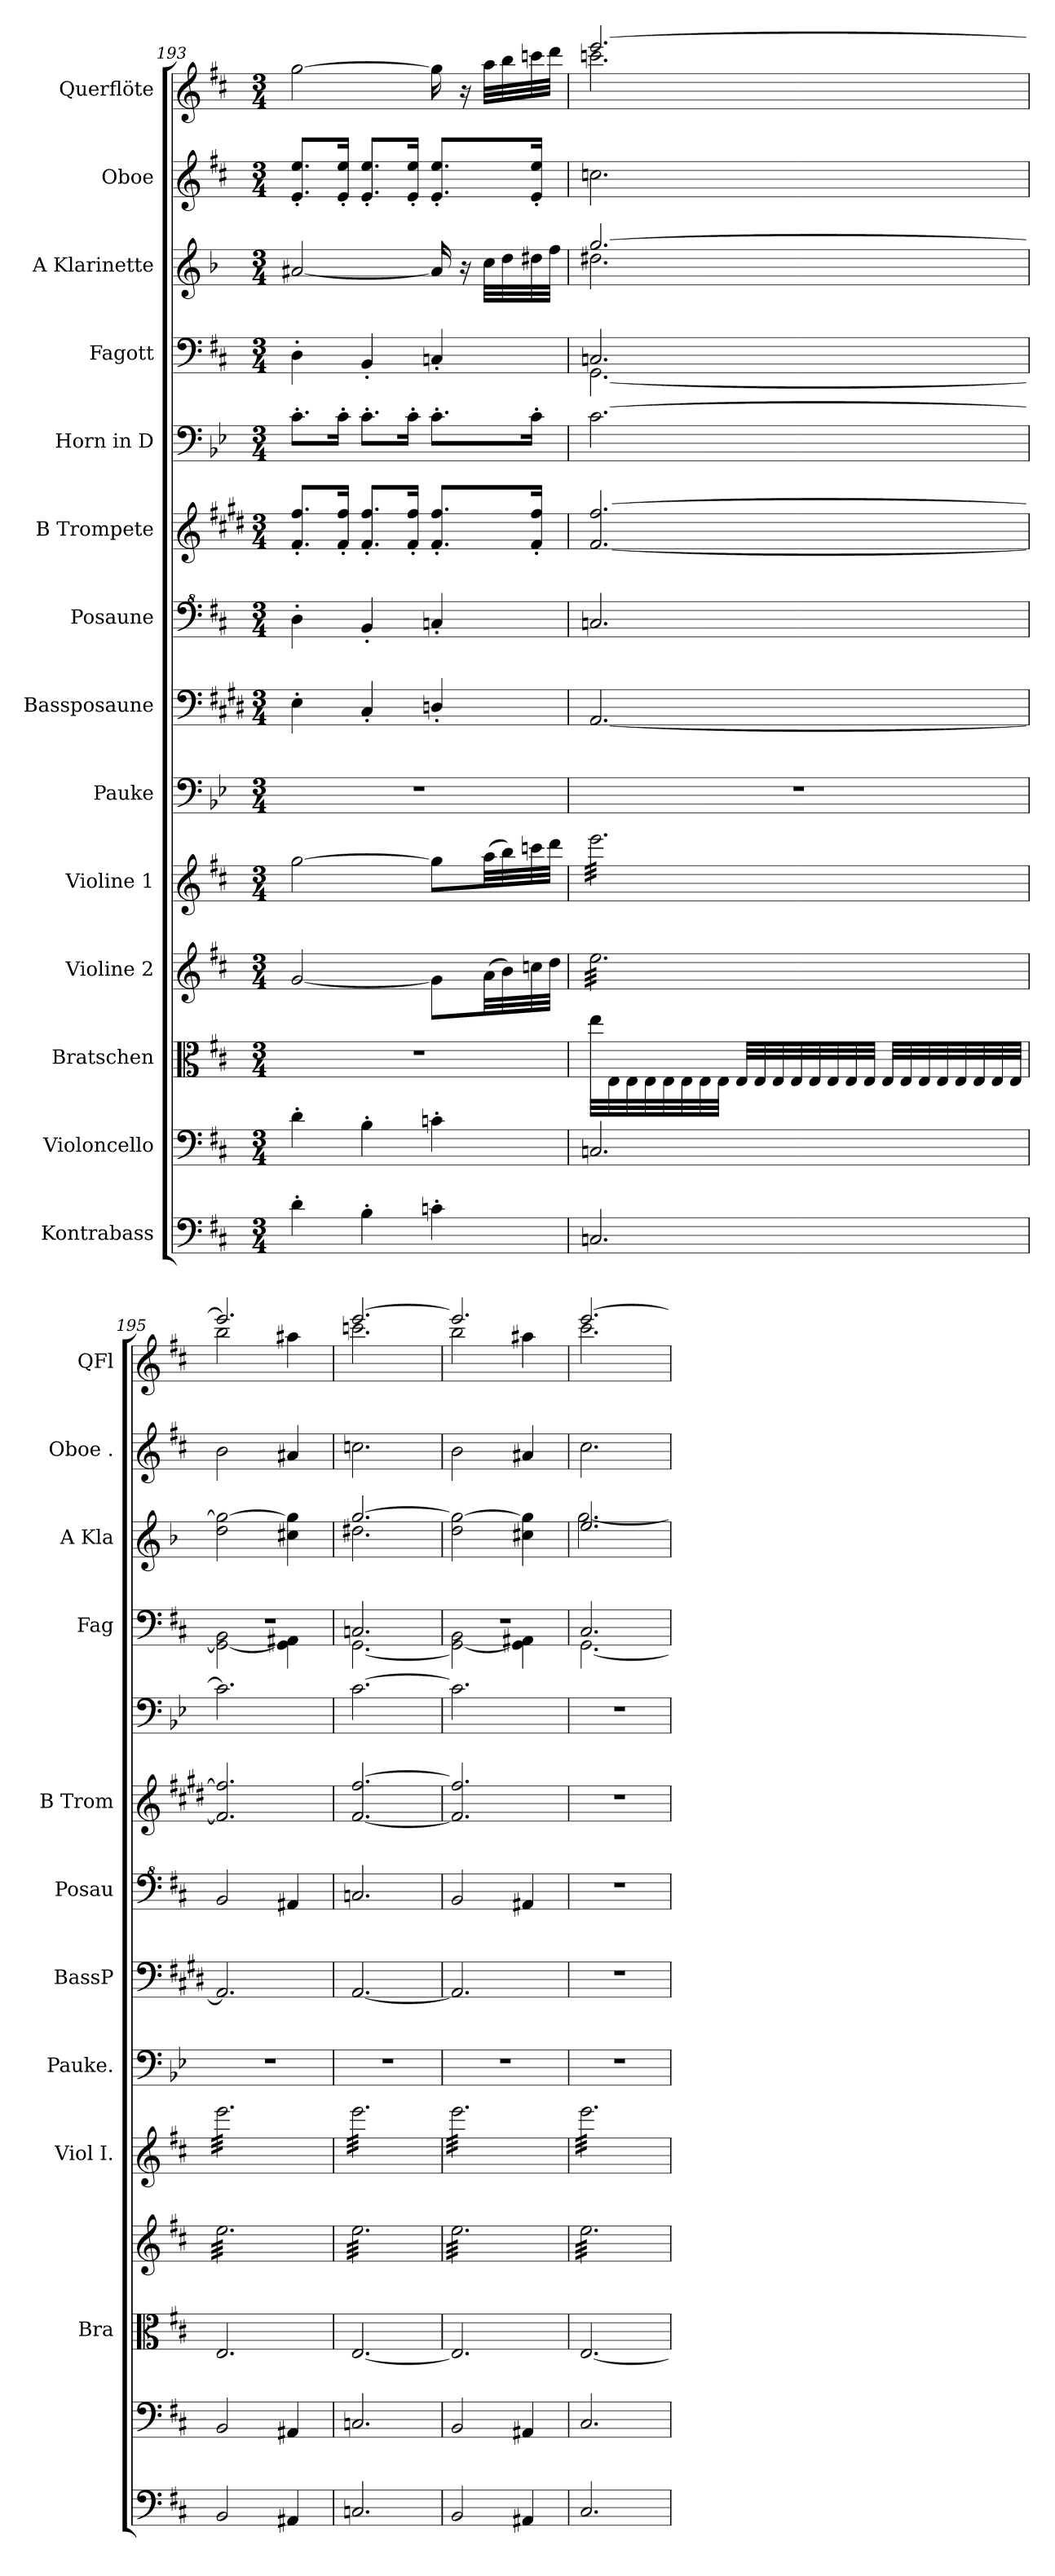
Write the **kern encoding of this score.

**kern	**kern	**kern	**kern	**kern	**kern	**kern	**kern	**kern	**kern	**kern	**kern	**kern	**kern
*part14	*part13	*part12	*part11	*part10	*part9	*part8	*part7	*part6	*part5	*part4	*part3	*part2	*part1
*staff14	*staff13	*staff12	*staff11	*staff10	*staff9	*staff8	*staff7	*staff6	*staff5	*staff4	*staff3	*staff2	*staff1
*I"Kontrabass	*I"Violoncello	*I"Bratschen	*I"Violine 2	*I"Violine 1	*I"Pauke	*I"Bassposaune	*I"Posaune	*I"B Trompete	*I"Horn in D	*I"Fagott	*I"A Klarinette	*I"Oboe	*I"Querflöte
*	*	*I'Bra	*	*I'Viol I.	*I'Pauke.	*I'BassP	*I'Posau	*I'B Trom	*	*I'Fag	*I'A Kla	*I'Oboe .	*I'QFl
*clefF4	*clefF4	*clefC3	*clefG2	*clefG2	*clefF4	*clefF4	*clefF^4	*clefG2	*clefF4	*clefF4	*clefG2	*clefG2	*clefG2
*ITrd7c12	*	*	*	*	*ITrd-2c-4	*ITrd1c2	*	*ITrd1c2	*ITrd-2c-4	*	*ITrd2c3	*	*
*k[f#c#]	*k[f#c#]	*k[f#c#]	*k[f#c#]	*k[f#c#]	*k[f#c#]	*k[f#c#]	*k[f#c#]	*k[f#c#]	*k[f#c#]	*k[f#c#]	*k[f#c#]	*k[f#c#]	*k[f#c#]
*M3/4	*M3/4	*M3/4	*M3/4	*M3/4	*M3/4	*M3/4	*M3/4	*M3/4	*M3/4	*M3/4	*M3/4	*M3/4	*M3/4
=193	=193	=193	=193	=193	=193	=193	=193	=193	=193	=193	=193	=193	=193
4D'\	4d'\	2.r	[2g/	[2gg\	2.r	4D'\	4d'\	8.e/' 8.ee/'L	8.e'\L	4D'\	[2f##X/	8.e/' 8.ee/'L	[2gg\
.	.	.	.	.	.	.	.	16e/' 16ee/'Jk	16e'\Jk	.	.	16e/' 16ee/'Jk	.
4BB'\	4B'\	.	.	.	.	4BB'/	4B'/	8.e/' 8.ee/'L	8.e'\L	4BB'/	.	8.e/' 8.ee/'L	.
.	.	.	.	.	.	.	.	16e/' 16ee/'Jk	16e'\Jk	.	.	16e/' 16ee/'Jk	.
4Cn'\	4cn'\	.	8g\L]	8gg\L]	.	4Cn'/	4cn'/	8.e/' 8.ee/'L	8.e'\L	4Cn'/	16f##/]	8.e/' 8.ee/'L	16gg\]
.	.	.	.	.	.	.	.	.	.	.	16r	.	16r
.	.	.	(>32a\LL	(>32aa\LL	.	.	.	.	.	.	32a\LLL	.	32aa\LLL
.	.	.	32b\)	32bb\)	.	.	.	.	.	.	32b\	.	32bb\
.	.	.	32ccn\	32cccn\	.	.	.	16e/' 16ee/'Jk	16e'\Jk	.	32b#X\	16e/' 16ee/'Jk	32cccn\
.	.	.	32dd\JJJ	32ddd\JJJ	.	.	.	.	.	.	32dd\JJJ	.	32ddd\JJJ
=194	=194	=194	=194	=194	=194	=194	=194	=194	=194	=194	=194	=194	=194
*	*	*	*	*	*	*	*	*	*	*^	*^	*	*^
*	*	*	*tremolo	*	*	*	*	*	*	*	*	*	*	*	*	*
*	*	*	*	*tremolo	*	*	*	*	*	*	*	*	*	*	*	*
2.CCn/	2.Cn/	32ee\LLL	32ee\LLL	32eee\LLL	2.r	[2.GG/	2.cn/	[2.e/ [2.ee/	[2.e\	2.Cn/	[2.GG\	[2.ee/	2.b#X\	2.ccn\	[2.eee/	2.cccn\
.	.	32E\	32ee\	32eee\	.	.	.	.	.	.	.	.	.	.	.	.
.	.	32E\	32ee\	32eee\	.	.	.	.	.	.	.	.	.	.	.	.
.	.	32E\	32ee\	32eee\	.	.	.	.	.	.	.	.	.	.	.	.
.	.	32E\	32ee\	32eee\	.	.	.	.	.	.	.	.	.	.	.	.
.	.	32E\	32ee\	32eee\	.	.	.	.	.	.	.	.	.	.	.	.
.	.	32E\	32ee\	32eee\	.	.	.	.	.	.	.	.	.	.	.	.
.	.	32E\JJJ	32ee\	32eee\	.	.	.	.	.	.	.	.	.	.	.	.
.	.	32E/LLL	32ee\	32eee\	.	.	.	.	.	.	.	.	.	.	.	.
.	.	32E/	32ee\	32eee\	.	.	.	.	.	.	.	.	.	.	.	.
.	.	32E/	32ee\	32eee\	.	.	.	.	.	.	.	.	.	.	.	.
.	.	32E/	32ee\	32eee\	.	.	.	.	.	.	.	.	.	.	.	.
.	.	32E/	32ee\	32eee\	.	.	.	.	.	.	.	.	.	.	.	.
.	.	32E/	32ee\	32eee\	.	.	.	.	.	.	.	.	.	.	.	.
.	.	32E/	32ee\	32eee\	.	.	.	.	.	.	.	.	.	.	.	.
.	.	32E/JJJ	32ee\	32eee\	.	.	.	.	.	.	.	.	.	.	.	.
.	.	32E/LLL	32ee\	32eee\	.	.	.	.	.	.	.	.	.	.	.	.
.	.	32E/	32ee\	32eee\	.	.	.	.	.	.	.	.	.	.	.	.
.	.	32E/	32ee\	32eee\	.	.	.	.	.	.	.	.	.	.	.	.
.	.	32E/	32ee\	32eee\	.	.	.	.	.	.	.	.	.	.	.	.
.	.	32E/	32ee\	32eee\	.	.	.	.	.	.	.	.	.	.	.	.
.	.	32E/	32ee\	32eee\	.	.	.	.	.	.	.	.	.	.	.	.
.	.	32E/	32ee\	32eee\	.	.	.	.	.	.	.	.	.	.	.	.
.	.	32E/JJJ	32ee\JJJ	32eee\JJJ	.	.	.	.	.	.	.	.	.	.	.	.
*	*	*	*	*	*	*	*	*	*	*	*	*v	*v	*	*	*
!!LO:PB:g=z	!!
=195	=195	=195	=195	=195	=195	=195	=195	=195	=195	=195	=195	=195	=195	=195	=195
2BBB/	2BB/	2.E/	32ee\LLL	32eee\LLL	2.r	2.GG/]	2B/	2.e/] 2.ee/]	2.e\]	2.r	2GG\_ 2BB\	2b\ 2ee\_	2b\	2.eee/]	2bb\
.	.	.	32ee\	32eee\	.	.	.	.	.	.	.	.	.	.	.
.	.	.	32ee\	32eee\	.	.	.	.	.	.	.	.	.	.	.
.	.	.	32ee\	32eee\	.	.	.	.	.	.	.	.	.	.	.
.	.	.	32ee\	32eee\	.	.	.	.	.	.	.	.	.	.	.
.	.	.	32ee\	32eee\	.	.	.	.	.	.	.	.	.	.	.
.	.	.	32ee\	32eee\	.	.	.	.	.	.	.	.	.	.	.
.	.	.	32ee\	32eee\	.	.	.	.	.	.	.	.	.	.	.
.	.	.	32ee\	32eee\	.	.	.	.	.	.	.	.	.	.	.
.	.	.	32ee\	32eee\	.	.	.	.	.	.	.	.	.	.	.
.	.	.	32ee\	32eee\	.	.	.	.	.	.	.	.	.	.	.
.	.	.	32ee\	32eee\	.	.	.	.	.	.	.	.	.	.	.
.	.	.	32ee\	32eee\	.	.	.	.	.	.	.	.	.	.	.
.	.	.	32ee\	32eee\	.	.	.	.	.	.	.	.	.	.	.
.	.	.	32ee\	32eee\	.	.	.	.	.	.	.	.	.	.	.
.	.	.	32ee\	32eee\	.	.	.	.	.	.	.	.	.	.	.
4AAA#X/	4AA#X/	.	32ee\	32eee\	.	.	4A#X/	.	.	.	4GG\] 4AA#X\	4a#X\ 4ee\]	4a#X/	.	4aa#X\
.	.	.	32ee\	32eee\	.	.	.	.	.	.	.	.	.	.	.
.	.	.	32ee\	32eee\	.	.	.	.	.	.	.	.	.	.	.
.	.	.	32ee\	32eee\	.	.	.	.	.	.	.	.	.	.	.
.	.	.	32ee\	32eee\	.	.	.	.	.	.	.	.	.	.	.
.	.	.	32ee\	32eee\	.	.	.	.	.	.	.	.	.	.	.
.	.	.	32ee\	32eee\	.	.	.	.	.	.	.	.	.	.	.
.	.	.	32ee\JJJ	32eee\JJJ	.	.	.	.	.	.	.	.	.	.	.
=196	=196	=196	=196	=196	=196	=196	=196	=196	=196	=196	=196	=196	=196	=196	=196
*	*	*	*	*	*	*	*	*	*	*	*	*^	*	*	*
2.CCn/	2.Cn/	[2.E/	32ee\LLL	32eee\LLL	2.r	[2.GG/	2.cn/	[2.e/ [2.ee/	[2.e\	2.Cn/	[2.GG\	[2.ee/	2.b#X\	2.ccn\	[2.eee/	2.cccn\
.	.	.	32ee\	32eee\	.	.	.	.	.	.	.	.	.	.	.	.
.	.	.	32ee\	32eee\	.	.	.	.	.	.	.	.	.	.	.	.
.	.	.	32ee\	32eee\	.	.	.	.	.	.	.	.	.	.	.	.
.	.	.	32ee\	32eee\	.	.	.	.	.	.	.	.	.	.	.	.
.	.	.	32ee\	32eee\	.	.	.	.	.	.	.	.	.	.	.	.
.	.	.	32ee\	32eee\	.	.	.	.	.	.	.	.	.	.	.	.
.	.	.	32ee\	32eee\	.	.	.	.	.	.	.	.	.	.	.	.
.	.	.	32ee\	32eee\	.	.	.	.	.	.	.	.	.	.	.	.
.	.	.	32ee\	32eee\	.	.	.	.	.	.	.	.	.	.	.	.
.	.	.	32ee\	32eee\	.	.	.	.	.	.	.	.	.	.	.	.
.	.	.	32ee\	32eee\	.	.	.	.	.	.	.	.	.	.	.	.
.	.	.	32ee\	32eee\	.	.	.	.	.	.	.	.	.	.	.	.
.	.	.	32ee\	32eee\	.	.	.	.	.	.	.	.	.	.	.	.
.	.	.	32ee\	32eee\	.	.	.	.	.	.	.	.	.	.	.	.
.	.	.	32ee\	32eee\	.	.	.	.	.	.	.	.	.	.	.	.
.	.	.	32ee\	32eee\	.	.	.	.	.	.	.	.	.	.	.	.
.	.	.	32ee\	32eee\	.	.	.	.	.	.	.	.	.	.	.	.
.	.	.	32ee\	32eee\	.	.	.	.	.	.	.	.	.	.	.	.
.	.	.	32ee\	32eee\	.	.	.	.	.	.	.	.	.	.	.	.
.	.	.	32ee\	32eee\	.	.	.	.	.	.	.	.	.	.	.	.
.	.	.	32ee\	32eee\	.	.	.	.	.	.	.	.	.	.	.	.
.	.	.	32ee\	32eee\	.	.	.	.	.	.	.	.	.	.	.	.
.	.	.	32ee\JJJ	32eee\JJJ	.	.	.	.	.	.	.	.	.	.	.	.
*	*	*	*	*	*	*	*	*	*	*	*	*v	*v	*	*	*
=197	=197	=197	=197	=197	=197	=197	=197	=197	=197	=197	=197	=197	=197	=197	=197
2BBB/	2BB/	2.E/]	32ee\LLL	32eee\LLL	2.r	2.GG/]	2B/	2.e/] 2.ee/]	2.e\]	2.r	2GG\_ 2BB\	2b\ 2ee\_	2b\	2.eee/]	2bb\
.	.	.	32ee\	32eee\	.	.	.	.	.	.	.	.	.	.	.
.	.	.	32ee\	32eee\	.	.	.	.	.	.	.	.	.	.	.
.	.	.	32ee\	32eee\	.	.	.	.	.	.	.	.	.	.	.
.	.	.	32ee\	32eee\	.	.	.	.	.	.	.	.	.	.	.
.	.	.	32ee\	32eee\	.	.	.	.	.	.	.	.	.	.	.
.	.	.	32ee\	32eee\	.	.	.	.	.	.	.	.	.	.	.
.	.	.	32ee\	32eee\	.	.	.	.	.	.	.	.	.	.	.
.	.	.	32ee\	32eee\	.	.	.	.	.	.	.	.	.	.	.
.	.	.	32ee\	32eee\	.	.	.	.	.	.	.	.	.	.	.
.	.	.	32ee\	32eee\	.	.	.	.	.	.	.	.	.	.	.
.	.	.	32ee\	32eee\	.	.	.	.	.	.	.	.	.	.	.
.	.	.	32ee\	32eee\	.	.	.	.	.	.	.	.	.	.	.
.	.	.	32ee\	32eee\	.	.	.	.	.	.	.	.	.	.	.
.	.	.	32ee\	32eee\	.	.	.	.	.	.	.	.	.	.	.
.	.	.	32ee\	32eee\	.	.	.	.	.	.	.	.	.	.	.
4AAA#X/	4AA#X/	.	32ee\	32eee\	.	.	4A#X/	.	.	.	4GG\] 4AA#X\	4a#X\ 4ee\]	4a#X/	.	4aa#X\
.	.	.	32ee\	32eee\	.	.	.	.	.	.	.	.	.	.	.
.	.	.	32ee\	32eee\	.	.	.	.	.	.	.	.	.	.	.
.	.	.	32ee\	32eee\	.	.	.	.	.	.	.	.	.	.	.
.	.	.	32ee\	32eee\	.	.	.	.	.	.	.	.	.	.	.
.	.	.	32ee\	32eee\	.	.	.	.	.	.	.	.	.	.	.
.	.	.	32ee\	32eee\	.	.	.	.	.	.	.	.	.	.	.
.	.	.	32ee\JJJ	32eee\JJJ	.	.	.	.	.	.	.	.	.	.	.
=198	=198	=198	=198	=198	=198	=198	=198	=198	=198	=198	=198	=198	=198	=198	=198
*	*	*	*	*	*	*	*	*	*	*	*	*^	*	*	*
2.CC#/	2.C#/	[2.E/	32ee\LLL	32eee\LLL	2.r	2.r	2.r	2.r	2.r	2.C#/	[2.GG\	2.cc#/	[2.ee\	2.cc#\	[2.eee/	2.ccc#\
.	.	.	32ee\	32eee\	.	.	.	.	.	.	.	.	.	.	.	.
.	.	.	32ee\	32eee\	.	.	.	.	.	.	.	.	.	.	.	.
.	.	.	32ee\	32eee\	.	.	.	.	.	.	.	.	.	.	.	.
.	.	.	32ee\	32eee\	.	.	.	.	.	.	.	.	.	.	.	.
.	.	.	32ee\	32eee\	.	.	.	.	.	.	.	.	.	.	.	.
.	.	.	32ee\	32eee\	.	.	.	.	.	.	.	.	.	.	.	.
.	.	.	32ee\	32eee\	.	.	.	.	.	.	.	.	.	.	.	.
.	.	.	32ee\	32eee\	.	.	.	.	.	.	.	.	.	.	.	.
.	.	.	32ee\	32eee\	.	.	.	.	.	.	.	.	.	.	.	.
.	.	.	32ee\	32eee\	.	.	.	.	.	.	.	.	.	.	.	.
.	.	.	32ee\	32eee\	.	.	.	.	.	.	.	.	.	.	.	.
.	.	.	32ee\	32eee\	.	.	.	.	.	.	.	.	.	.	.	.
.	.	.	32ee\	32eee\	.	.	.	.	.	.	.	.	.	.	.	.
.	.	.	32ee\	32eee\	.	.	.	.	.	.	.	.	.	.	.	.
.	.	.	32ee\	32eee\	.	.	.	.	.	.	.	.	.	.	.	.
.	.	.	32ee\	32eee\	.	.	.	.	.	.	.	.	.	.	.	.
.	.	.	32ee\	32eee\	.	.	.	.	.	.	.	.	.	.	.	.
.	.	.	32ee\	32eee\	.	.	.	.	.	.	.	.	.	.	.	.
.	.	.	32ee\	32eee\	.	.	.	.	.	.	.	.	.	.	.	.
.	.	.	32ee\	32eee\	.	.	.	.	.	.	.	.	.	.	.	.
.	.	.	32ee\	32eee\	.	.	.	.	.	.	.	.	.	.	.	.
.	.	.	32ee\	32eee\	.	.	.	.	.	.	.	.	.	.	.	.
.	.	.	32ee\JJJ	32eee\JJJ	.	.	.	.	.	.	.	.	.	.	.	.
*	*	*	*	*Xtremolo	*	*	*	*	*	*	*	*	*	*	*	*
*	*	*	*Xtremolo	*	*	*	*	*	*	*	*	*	*	*	*	*
*	*	*	*	*	*	*	*	*	*	*v	*v	*	*	*	*v	*v
*	*	*	*	*	*	*	*	*	*	*	*v	*v	*	*
=	=	=	=	=	=	=	=	=	=	=	=	=	=
*-	*-	*-	*-	*-	*-	*-	*-	*-	*-	*-	*-	*-	*-
